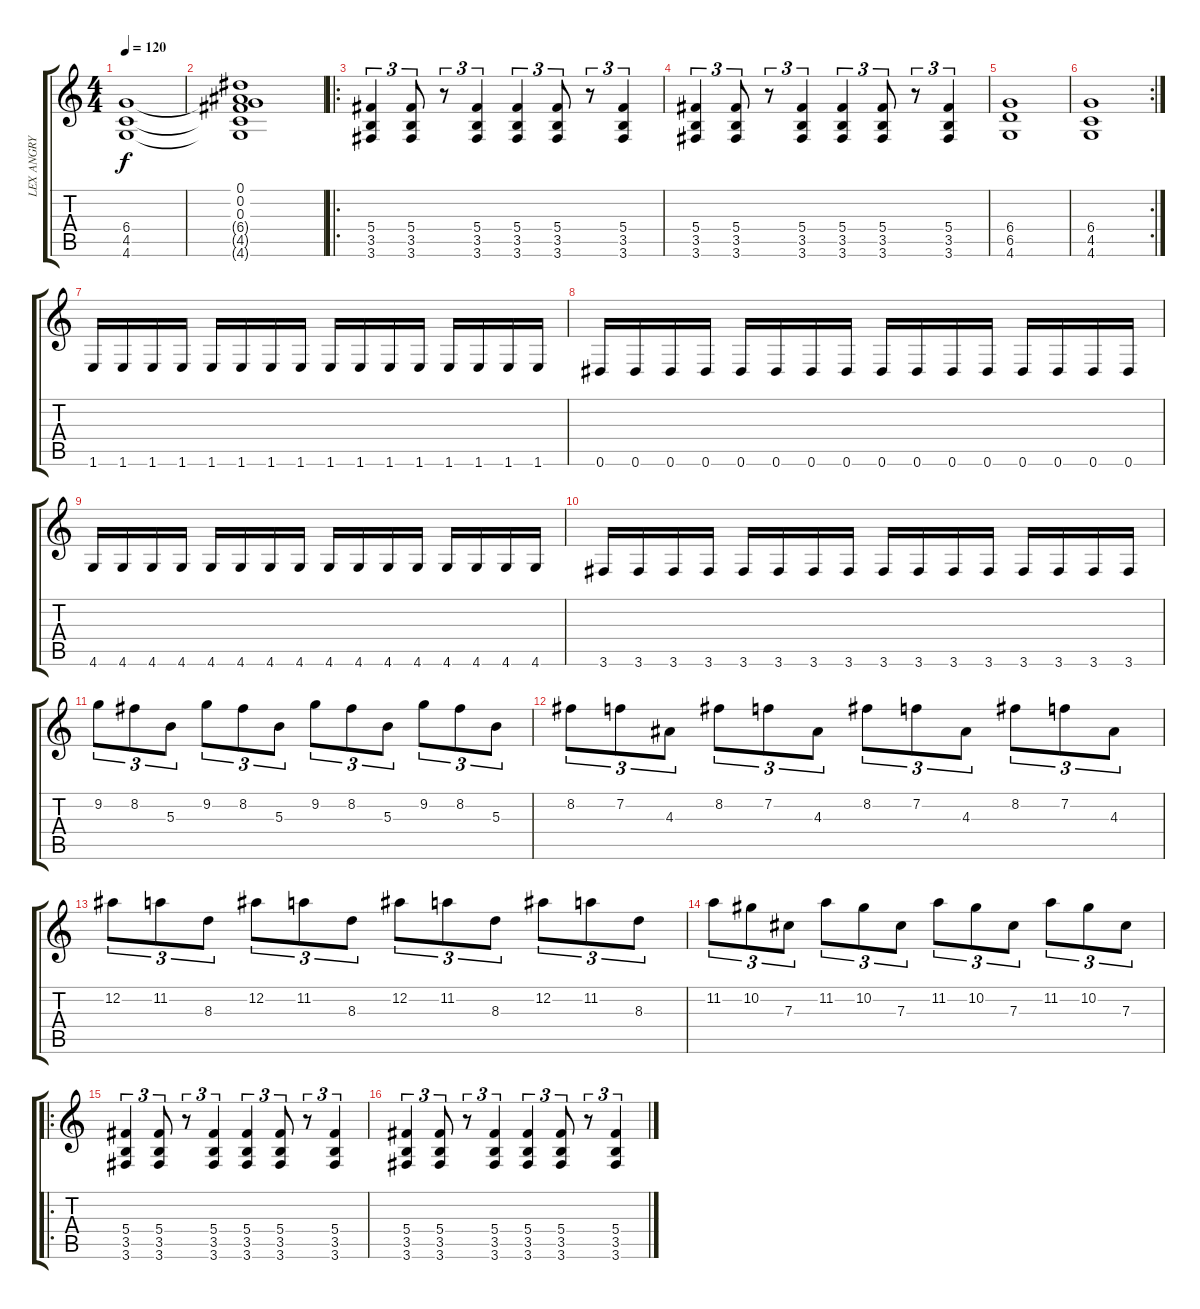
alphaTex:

\track ("LEX ANGRY" "LEX ANGRY") {instrument distortionguitar}
\staff {score tabs}
\tuning (Eb4 Bb3 Gb3 Db3 Ab2 Eb2) {hide}
\ts (4 4)
\tempo 120
\clef g2
\ks c
(6.4 4.5 4.6).1{dy f} |
(0.1 0.2 0.3 6.4{t} 4.5{t} 4.6{t}).1 |
\ro
(5.4 3.5 3.6).4{tu (3 2)} (5.4 3.5 3.6).8{tu (3 2)} r.8{tu (3 2)} (5.4 3.5 3.6).4{tu (3 2)} (5.4 3.5 3.6).4{tu (3 2)} (5.4 3.5 3.6).8{tu (3 2)} r.8{tu (3 2)} (5.4 3.5 3.6).4{tu (3 2)} |
(5.4 3.5 3.6).4{tu (3 2)} (5.4 3.5 3.6).8{tu (3 2)} r.8{tu (3 2)} (5.4 3.5 3.6).4{tu (3 2)} (5.4 3.5 3.6).4{tu (3 2)} (5.4 3.5 3.6).8{tu (3 2)} r.8{tu (3 2)} (5.4 3.5 3.6).4{tu (3 2)} |
(6.4 6.5 4.6).1 |
\rc 2
(6.4 4.5 4.6).1 |
1.6.16{instrument distortionguitar} 1.6.16 1.6.16 1.6.16 1.6.16 1.6.16 1.6.16 1.6.16 1.6.16 1.6.16 1.6.16 1.6.16 1.6.16 1.6.16 1.6.16 1.6.16 |
0.6.16 0.6.16 0.6.16 0.6.16 0.6.16 0.6.16 0.6.16 0.6.16 0.6.16 0.6.16 0.6.16 0.6.16 0.6.16 0.6.16 0.6.16 0.6.16 |
4.6.16 4.6.16 4.6.16 4.6.16 4.6.16 4.6.16 4.6.16 4.6.16 4.6.16 4.6.16 4.6.16 4.6.16 4.6.16 4.6.16 4.6.16 4.6.16 |
3.6.16 3.6.16 3.6.16 3.6.16 3.6.16 3.6.16 3.6.16 3.6.16 3.6.16 3.6.16 3.6.16 3.6.16 3.6.16 3.6.16 3.6.16 3.6.16 |
9.2.8{tu (3 2) instrument distortionguitar} 8.2.8{tu (3 2)} 5.3.8{tu (3 2)} 9.2.8{tu (3 2)} 8.2.8{tu (3 2)} 5.3.8{tu (3 2)} 9.2.8{tu (3 2)} 8.2.8{tu (3 2)} 5.3.8{tu (3 2)} 9.2.8{tu (3 2)} 8.2.8{tu (3 2)} 5.3.8{tu (3 2)} |
8.2.8{tu (3 2)} 7.2.8{tu (3 2)} 4.3.8{tu (3 2)} 8.2.8{tu (3 2)} 7.2.8{tu (3 2)} 4.3.8{tu (3 2)} 8.2.8{tu (3 2)} 7.2.8{tu (3 2)} 4.3.8{tu (3 2)} 8.2.8{tu (3 2)} 7.2.8{tu (3 2)} 4.3.8{tu (3 2)} |
12.2.8{tu (3 2)} 11.2.8{tu (3 2)} 8.3.8{tu (3 2)} 12.2.8{tu (3 2)} 11.2.8{tu (3 2)} 8.3.8{tu (3 2)} 12.2.8{tu (3 2)} 11.2.8{tu (3 2)} 8.3.8{tu (3 2)} 12.2.8{tu (3 2)} 11.2.8{tu (3 2)} 8.3.8{tu (3 2)} |
11.2.8{tu (3 2)} 10.2.8{tu (3 2)} 7.3.8{tu (3 2)} 11.2.8{tu (3 2)} 10.2.8{tu (3 2)} 7.3.8{tu (3 2)} 11.2.8{tu (3 2)} 10.2.8{tu (3 2)} 7.3.8{tu (3 2)} 11.2.8{tu (3 2)} 10.2.8{tu (3 2)} 7.3.8{tu (3 2)} |
\ro
(5.4 3.5 3.6).4{tu (3 2)} (5.4 3.5 3.6).8{tu (3 2)} r.8{tu (3 2)} (5.4 3.5 3.6).4{tu (3 2)} (5.4 3.5 3.6).4{tu (3 2)} (5.4 3.5 3.6).8{tu (3 2)} r.8{tu (3 2)} (5.4 3.5 3.6).4{tu (3 2)} |
(5.4 3.5 3.6).4{tu (3 2)} (5.4 3.5 3.6).8{tu (3 2)} r.8{tu (3 2)} (5.4 3.5 3.6).4{tu (3 2)} (5.4 3.5 3.6).4{tu (3 2)} (5.4 3.5 3.6).8{tu (3 2)} r.8{tu (3 2)} (5.4 3.5 3.6).4{tu (3 2)}
